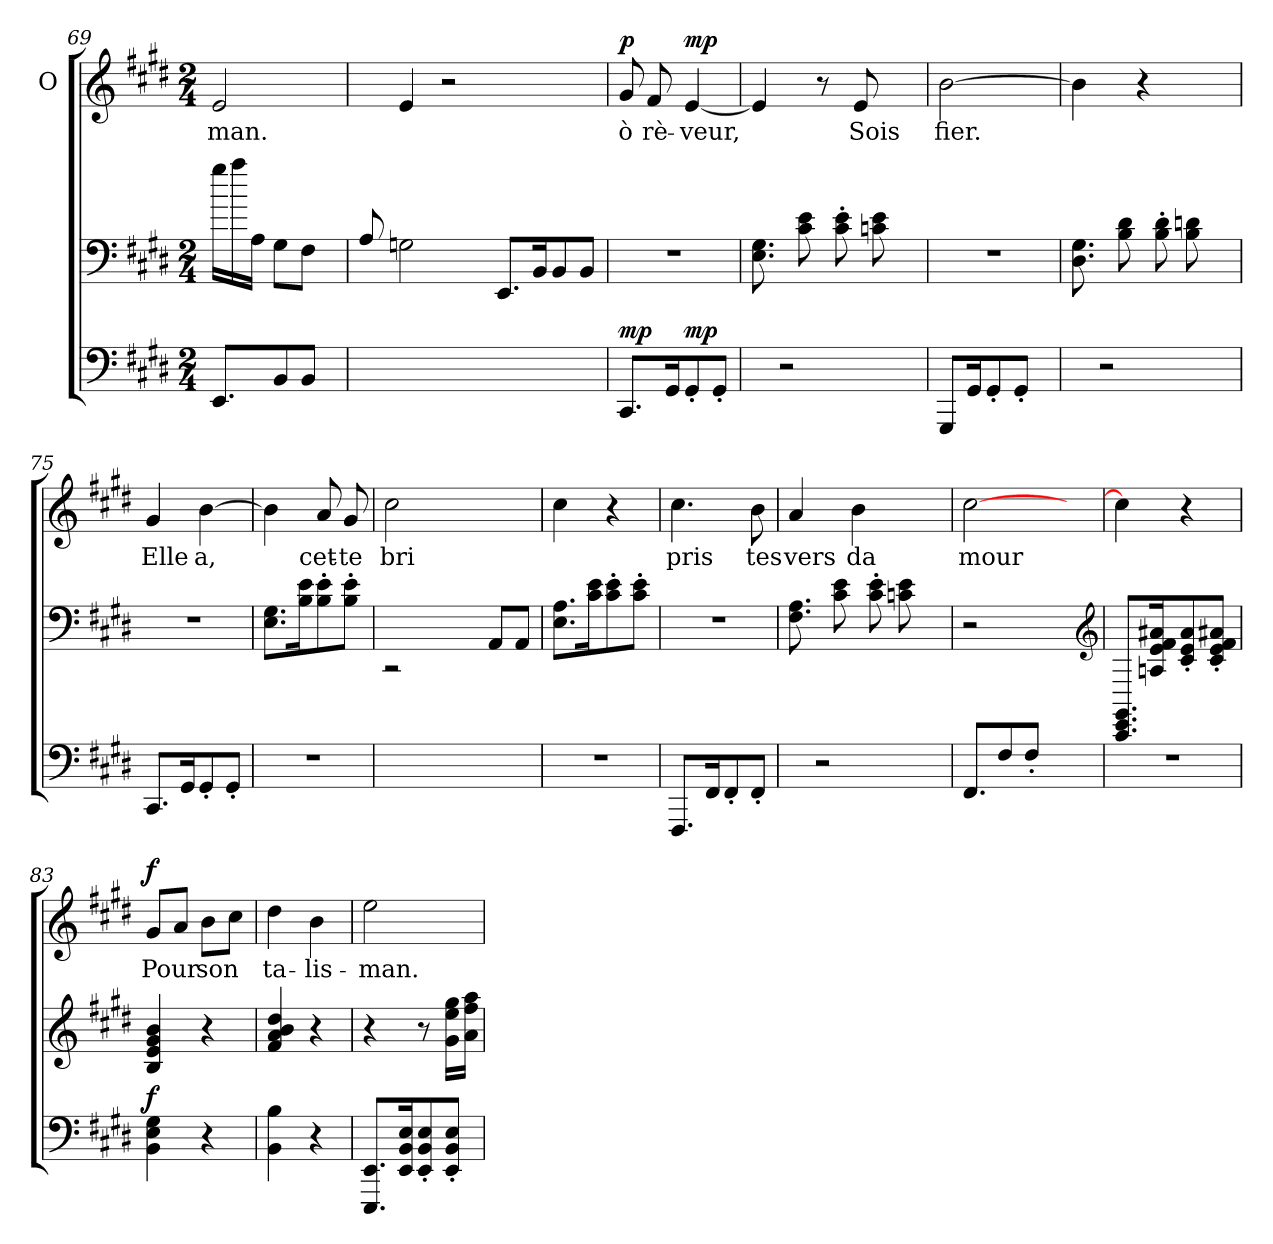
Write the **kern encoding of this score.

**kern	**dynam	**kern	**kern	**text	**dynam
*part3	*part3	*part2	*part1	*part1	*part1
*staff3	*staff3	*staff2	*staff1	*staff1	*staff1
*	*	*	*I"O	*	*
*clefF4	*	*clefF4	*clefG2	*	*
*k[f#c#g#d#]	*	*k[f#c#g#d#]	*k[f#c#g#d#]	*	*
*M2/4	*	*M2/4	*M2/4	*	*
=69	=69	=69	=69	=69	=69
*	*	*^	*	*	*
8.EEi/L	.	16gg#j\LL	16ryy	2ej/	man.	.
.	.	16aaj\	16ryy	.	.	.
.	.	16Aj\JJ	16BBZ/JJ	.	.	.
8BBi/	.	8G#j\L	4ryy	.	.	.
8BBi/J	.	8F#j\J	.	.	.	.
16ryy	.	16ryy	16ryy	.	.	.
=70	=70	=70	=70	=70	=70	=70
*	*	*	*^	*	*	*
2ryy	.	8Aj/	8ryy	2ryy	8ryy	.	.
.	.	4.ryy	2GV\	.	4ej/	.	.
.	.	.	.	.	2r	.	.
2ryy	.	2ryy	.	8ryy	.	.	.
.	.	.	4.ryy	8.EEi/L	.	.	.
.	.	.	.	16BBi/k	.	.	.
.	.	.	.	8BBi/	8ryy	.	.
8ryy	.	8ryy	8ryy	8BBZ/J	8ryy	.	.
*	*	*v	*v	*v	*	*	*
=71	=71	=71	=71	=71	=71
*	*	*^	*	*	*
*	*	*	*^	*	*	*
!	!LO:DY:a	!	!	!	!	!	!LO:DY:a
*	*	*v	*v	*v	*	*	*
8.CC#i/L	mp	2r	8g#j/	ò	p
.	.	.	8f#j/	rè-	.
16GG#i/k	.	.	.	.	.
!	!LO:DY:a	!	!	!	!LO:DY:a
8GG#'<i/	mp	.	[4ej/	veur,	mp
8GG#'<i/J	.	.	.	.	.
=72	=72	=72	=72	=72	=72
8ryy	.	8.Ej\ 8.G#j\	4ej/]	.	.
2r	.	.	.	.	.
.	.	8ej\ 8c#j\	.	.	.
.	.	.	8r	.	.
.	.	8ej'>\ 8c#j'>\	.	.	.
.	.	.	8ej/	Sois	.
.	.	8eN\ 8cN\	.	.	.
.	.	.	8ryy	.	.
.	.	16ryy	.	.	.
=73	=73	=73	=73	=73	=73
8GGG#i/L	.	2r	[2bj\	fier.	.
16GG#i/k	.	.	.	.	.
8GG#'<i/	.	.	.	.	.
8GG#'<i/J	.	.	.	.	.
16ryy	.	.	.	.	.
!!LO:LB:g=z
=74	=74	=74	=74	=74	=74
8ryy	.	8.D#j\ 8.G#j\	4bj\]	.	.
2r	.	.	.	.	.
.	.	8d#j\ 8Bj\	.	.	.
.	.	.	4r	.	.
.	.	8d#j'>\ 8Bj'>\	.	.	.
.	.	8dN\ 8BN\	.	.	.
.	.	.	8ryy	.	.
.	.	16ryy	.	.	.
=75	=75	=75	=75	=75	=75
8.CC#i/L	.	2r	4g#j/	Elle	.
16GG#i/k	.	.	.	.	.
8GG#'<i/	.	.	[4bj\	a,	.
8GG#'<i/J	.	.	.	.	.
=76	=76	=76	=76	=76	=76
2r	.	8.Ej\ 8.G#j\L	4bj\]	.	.
.	.	16Bj\ 16ej\k	.	.	.
.	.	8Bj'>\ 8ej'>\	8aj/	cet-	.
.	.	8Bj'>\ 8ej'>\J	8g#j/	te	.
=77	=77	=77	=77	=77	=77
*	*	*^	*	*	*
2ryy	.	8ryy	2r	2cc#j\	bri	.
.	.	16AAi/JJ	.	.	.	.
.	.	4ryy	.	.	.	.
.	.	16ryy	.	.	.	.
4ryy	.	4ryy	8AAN/L	4ryy	.	.
.	.	.	8AAN/J	.	.	.
*	*	*v	*v	*	*	*
=78	=78	=78	=78	=78	=78
2r	.	8.Ej\ 8.Aj\L	4cc#j\	.	.
.	.	16ej\ 16c#j\k	.	.	.
.	.	8c#j'>\ 8ej'>\	4r	.	.
.	.	8ej'>\ 8c#j'>\J	.	.	.
=79	=79	=79	=79	=79	=79
8.FFF#i/L	.	2r	4.cc#j\	pris	.
16FF#i/k	.	.	.	.	.
8FF#'<i/	.	.	.	.	.
8FF#'<i/J	.	.	8bj\	tes	.
!!LO:LB:g=z
=80	=80	=80	=80	=80	=80
8ryy	.	8.Aj\ 8.F#j\	4aj/	vers	.
2r	.	.	.	.	.
.	.	8ej\ 8c#j\	.	.	.
.	.	.	4bj\	da	.
.	.	8ej'>\ 8c#j'>\	.	.	.
.	.	8eN\ 8cN\	.	.	.
.	.	.	8ryy	.	.
.	.	16ryy	.	.	.
=81	=81	=81	=81	=81	=81
8.FF#i/L	.	2r	[2cc#j\	mour	.
8F#i/	.	.	.	.	.
8F#'<i/J	.	.	.	.	.
16ryy	.	.	.	.	.
8.ryy	.	8.ryy	8.ryy	.	.
*	*	*clefG2	*	*	*
=82	=82	=82	=82	=82	=82
2r	.	8.CC#j/ 8.EEj/ 8.GG#j/L	4cc#j\]	.	.
.	.	16Anj/ 16f#j/ 16ej/ 16a#Xj/k	.	.	.
.	.	8c#j'</ 8a#j'</ 8ej'</	4r	.	.
.	.	8c#j'</ 8f#j'</ 8ej'</ 8a#Xj'</J	.	.	.
=83	=83	=83	=83	=83	=83
!	!LO:DY:a	!	!	!	!LO:DY:a
4G#i\ 4Ei\ 4BBi\	f	4bj/ 4g#j/ 4ej/ 4Bj/	8g#j/L	Pour	f
.	.	.	8aj/J	.	.
4r	.	4r	8bj\L	son	.
.	.	.	8cc#j\J	.	.
=84	=84	=84	=84	=84	=84
4BBi\ 4Bi\	.	4f#j/ 4bj/ 4aj/ 4dd#j/	4dd#j\	ta-	.
4r	.	4r	4bj\	lis-	.
=85	=85	=85	=85	=85	=85
8.EEi/ 8.EEEi/L	.	4r	2eej\	man.	.
16Ei/ 16BBi/ 16EEi/k	.	.	.	.	.
8Ei'</ 8BBi'</ 8EEi'</	.	8r	.	.	.
8Ei'</ 8BBi'</ 8EEi'</J	.	16g#j\ 16gg#j\ 16eej\LL	.	.	.
.	.	16aj\ 16aaj\ 16ff#j\JJ	.	.	.
=	=	=	=	=	=
*-	*-	*-	*-	*-	*-
